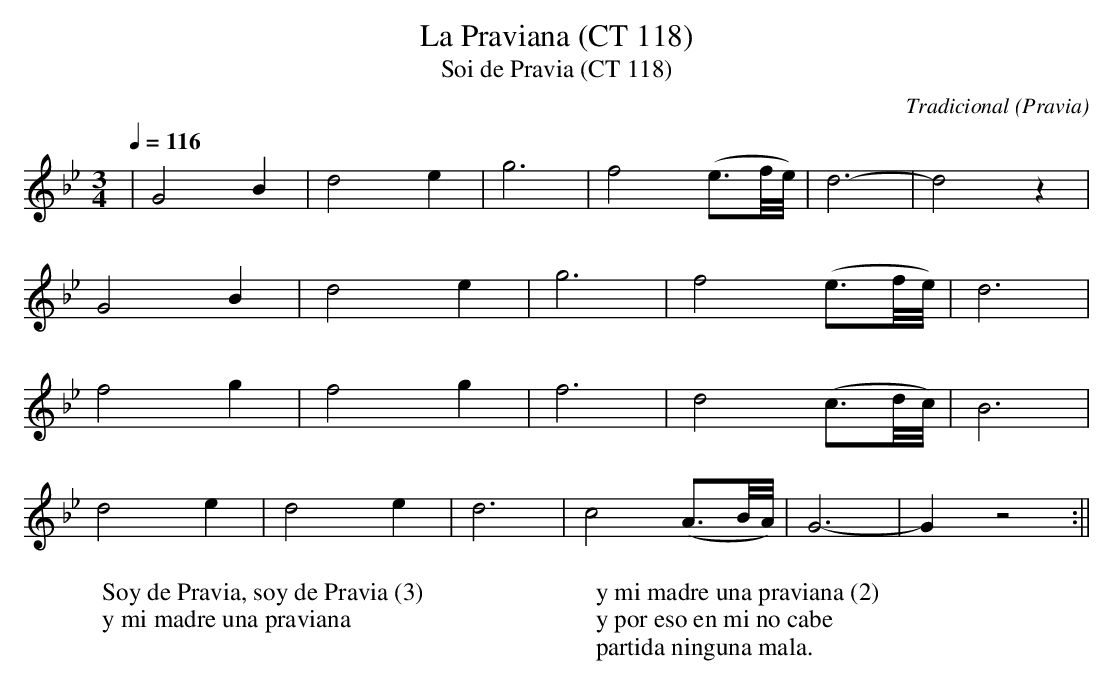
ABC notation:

X:1
T:La Praviana (CT 118)
T:Soi de Pravia (CT 118)
C:Tradicional
O:Pravia
M:3/4
L:1/8
Q:1/4=116
W:Soy de Pravia, soy de Pravia (3)
W:y mi madre una praviana
W:
W:y mi madre una praviana (2)
W:y por eso en mi no cabe
W:partida ninguna mala.
K:Gm
|G4 B2|d4 e2|g6|f4 (e3/2f/4e/4)|d6-|d4 z2|
G4 B2|d4 e2|g6|f4 (e3/2f/4e/4)|d6|
f4 g2|f4 g2|f6|d4 (c3/2d/4c/4)|B6|
d4 e2|d4 e2|d6|c4 (A3/2B/4A/4)|G6-|G2 z4 :||
